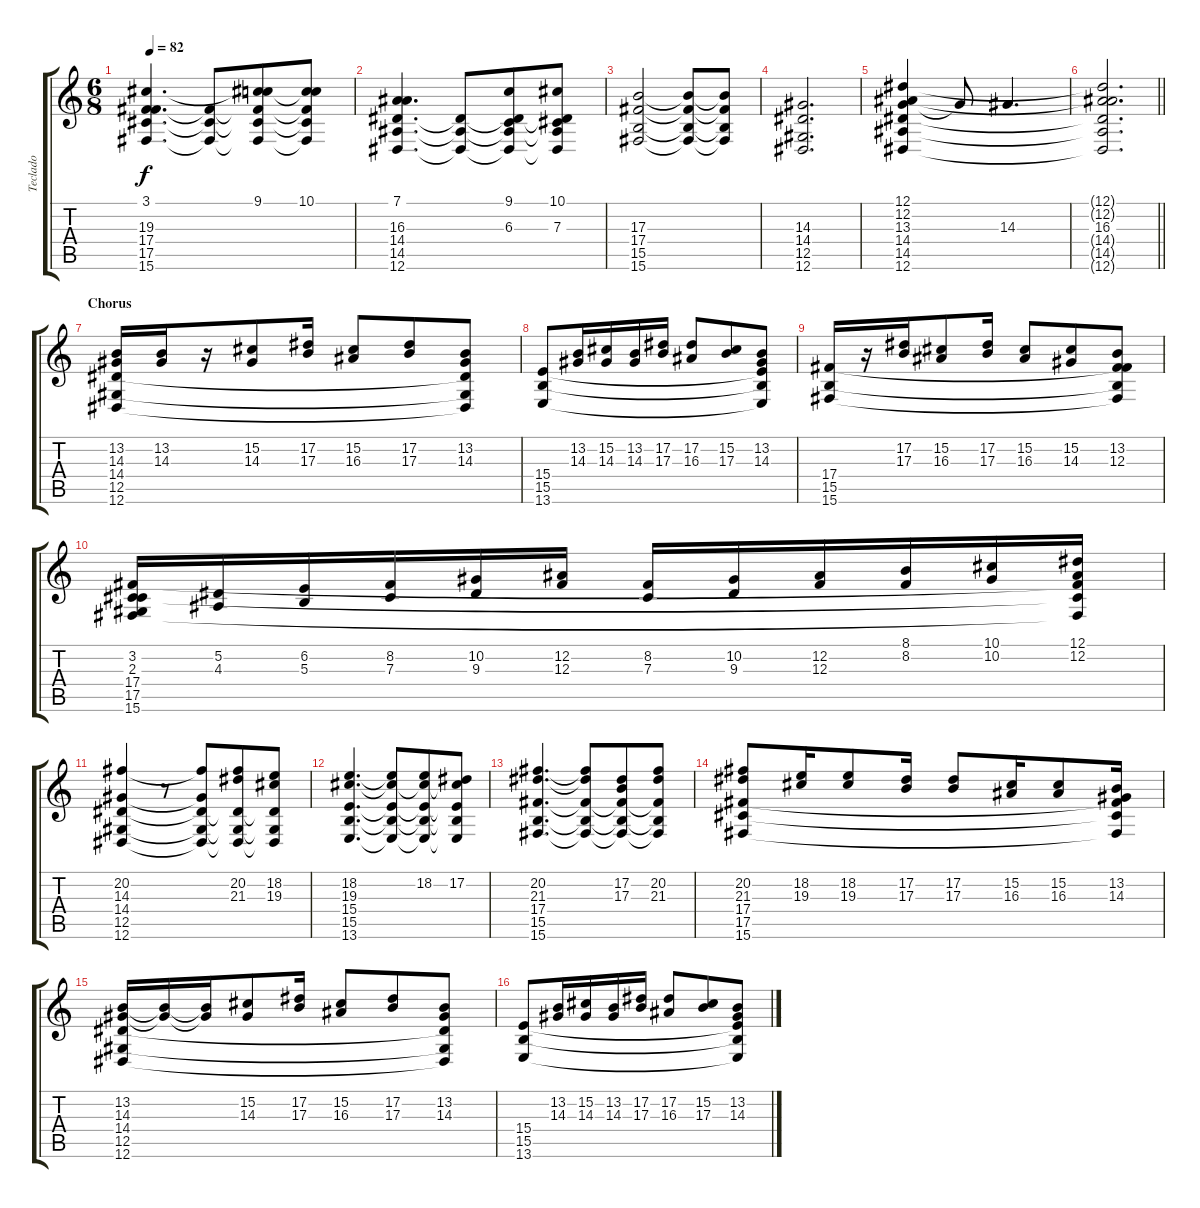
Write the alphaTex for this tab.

\track ("Teclado" "Teclado") {instrument stringensemble1}
\staff {score tabs}
\tuning (Eb4 Bb3 Gb3 Db3 Ab2 Eb2) {hide}
\ts (6 8)
\tempo 82
\clef g2
\ks c
(3.1 19.3 17.4 17.5 15.6).4{d dy f} (17.4{t} 17.5{t} 15.6{t}).8 (9.1 19.3{t} 17.4{t} 17.5{t} 15.6{t}).8 (10.1 19.3{t} 17.4{t} 17.5{t} 15.6{t}).8 |
(7.1 16.3 14.4 14.5 12.6).4{d} (14.4{t} 14.5{t} 12.6{t}).8 (9.1 6.3 14.4{t} 14.5{t} 12.6{t}).8 (10.1 7.3 14.4{t} 14.5{t} 12.6{t}).8 |
(17.3 17.4 15.5 15.6).2 (17.3{t} 17.4{t} 15.5{t} 15.6{t}).8 (17.3{t} 17.4{t} 15.5{t} 15.6{t}).8 |
(14.3 14.4 12.5 12.6).2{d} |
(12.1 12.2 13.3 14.4 14.5 12.6).4 13.3{t}.8 14.3.4{d} |
\barLineRight lightlight
(12.1{t} 12.2{t} 16.3 14.4{t} 14.5{t} 12.6{t}).2{d} |
\section ("" "Chorus")
(13.2 14.3 14.4 12.5 12.6).16 (13.2 14.3).16 r.16 (15.2 14.3).8 (17.2 17.3).16 (15.2 16.3).8 (17.2 17.3).8 (13.2 14.3 14.4{t} 12.5{t} 12.6{t}).8 |
(15.4 15.5 13.6).8 (13.2 14.3).16 (15.2 14.3).16 (13.2 14.3).16 (17.2 17.3).16 (17.2 16.3).8 (15.2 17.3).8 (13.2 14.3 15.4{t} 15.5{t} 13.6{t}).8 |
(17.4 15.5 15.6).16 r.16 (17.2 17.3).16 (15.2 16.3).8 (17.2 17.3).16 (15.2 16.3).8 (15.2 14.3).8 (13.2 12.3 17.4{t} 15.5{t} 15.6{t}).8 |
(3.2 2.3 17.4 17.5 15.6).16 (5.2 4.3).16 (6.2 5.3).16 (8.2 7.3).16 (10.2 9.3).16 (12.2 12.3).16 (8.2 7.3).16 (10.2 9.3).16 (12.2 12.3).16 (8.1 8.2).16 (10.1 10.2).16 (12.1 12.2 17.4{t} 17.5{t} 15.6{t}).16 |
(20.2 14.3 14.4 12.5 12.6).4 r.8 (20.2{t} 14.3{t} 14.4{t} 12.5{t} 12.6{t}).8 (20.2 21.3 14.4{t} 12.5{t} 12.6{t}).8 (18.2 19.3 14.4{t} 12.5{t} 12.6{t}).8 |
(18.2 19.3 15.4 15.5 13.6).4{d} (18.2{t} 19.3{t} 15.4{t} 15.5{t} 13.6{t}).8 (18.2 19.3{t} 15.4{t} 15.5{t} 13.6{t}).8 (17.2 19.3{t} 15.4{t} 15.5{t} 13.6{t}).8 |
(20.2 21.3 17.4 15.5 15.6).4{d} (20.2{t} 21.3{t} 17.4{t} 15.5{t} 15.6{t}).8 (17.2 17.3 17.4{t} 15.5{t} 15.6{t}).8 (20.2 21.3 17.4{t} 15.5{t} 15.6{t}).8 |
(20.2 21.3 17.4 17.5 15.6).8 (18.2 19.3).16 (18.2 19.3).8 (17.2 17.3).16 (17.2 17.3).8 (15.2 16.3).16 (15.2 16.3).8 (13.2 14.3 17.4{t} 17.5{t} 15.6{t}).16 |
(13.2 14.3 14.4 12.5 12.6).16 (13.2{t} 14.3{t}).16 (13.2{t} 14.3{t}).16 (15.2 14.3).8 (17.2 17.3).16 (15.2 16.3).8 (17.2 17.3).8 (13.2 14.3 14.4{t} 12.5{t} 12.6{t}).8 |
(15.4 15.5 13.6).8 (13.2 14.3).16 (15.2 14.3).16 (13.2 14.3).16 (17.2 17.3).16 (17.2 16.3).8 (15.2 17.3).8 (13.2 14.3 15.4{t} 15.5{t} 13.6{t}).8
